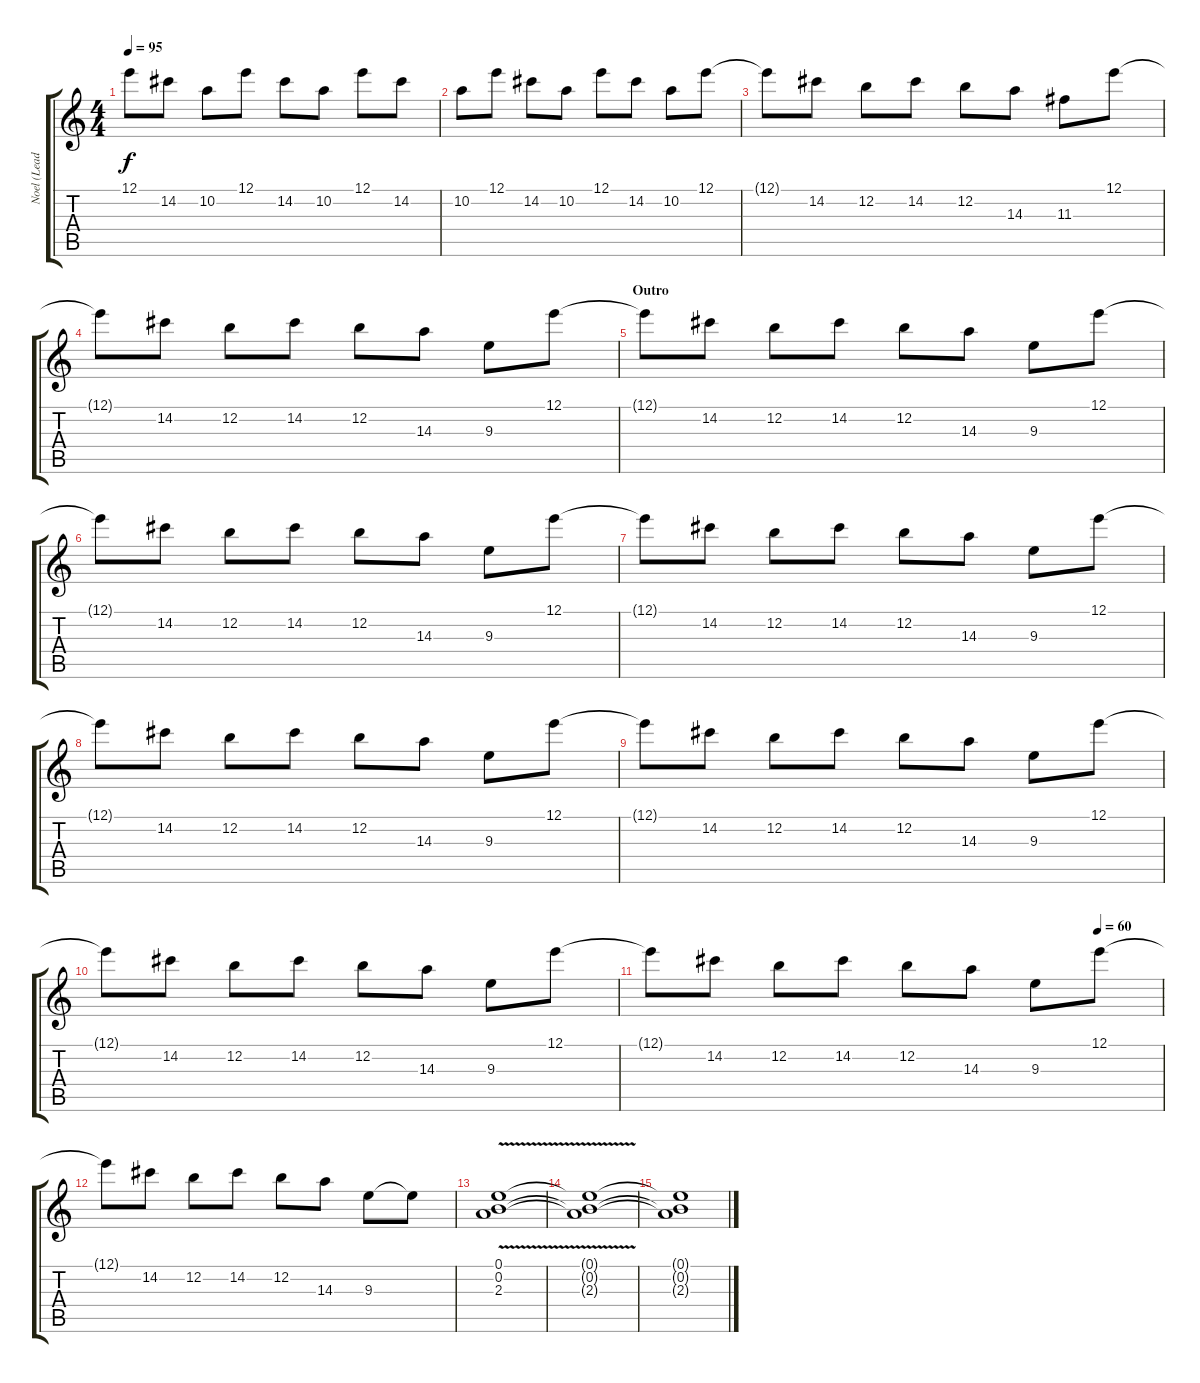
\track ("Noel (Lead Guitar)" "Noel (Lead") {instrument overdrivenguitar}
\staff {score tabs}
\tuning (E4 B3 G3 D3 A2 E2) {hide}
\ts (4 4)
\tempo 95
\clef g2
\ks c
12.1.8{dy f} 14.2.8 10.2.8 12.1.8 14.2.8 10.2.8 12.1.8 14.2.8 |
10.2.8 12.1.8 14.2.8 10.2.8 12.1.8 14.2.8 10.2.8 12.1.8 |
12.1{t}.8 14.2.8 12.2.8 14.2.8 12.2.8 14.3.8 11.3.8 12.1.8 |
12.1{t}.8 14.2.8 12.2.8 14.2.8 12.2.8 14.3.8 9.3.8 12.1.8 |
\section ("" "Outro")
12.1{t}.8 14.2.8 12.2.8 14.2.8 12.2.8 14.3.8 9.3.8 12.1.8 |
12.1{t}.8 14.2.8 12.2.8 14.2.8 12.2.8 14.3.8 9.3.8 12.1.8 |
12.1{t}.8 14.2.8 12.2.8 14.2.8 12.2.8 14.3.8 9.3.8 12.1.8 |
12.1{t}.8 14.2.8 12.2.8 14.2.8 12.2.8 14.3.8 9.3.8 12.1.8 |
12.1{t}.8 14.2.8 12.2.8 14.2.8 12.2.8 14.3.8 9.3.8 12.1.8 |
12.1{t}.8 14.2.8 12.2.8 14.2.8 12.2.8 14.3.8 9.3.8 12.1.8 |
\tempo (60 0.875)
12.1{t}.8 14.2.8 12.2.8 14.2.8 12.2.8 14.3.8 9.3.8 12.1.8 |
12.1{t}.8 14.2.8 12.2.8 14.2.8 12.2.8 14.3.8 9.3.8 9.3{t}.8 |
(0.1{v} 0.2{v} 2.3{v}).1{volume 0} |
(0.1{t} 0.2{t} 2.3{t}).1 |
(0.1{t} 0.2{t} 2.3{t}).1
